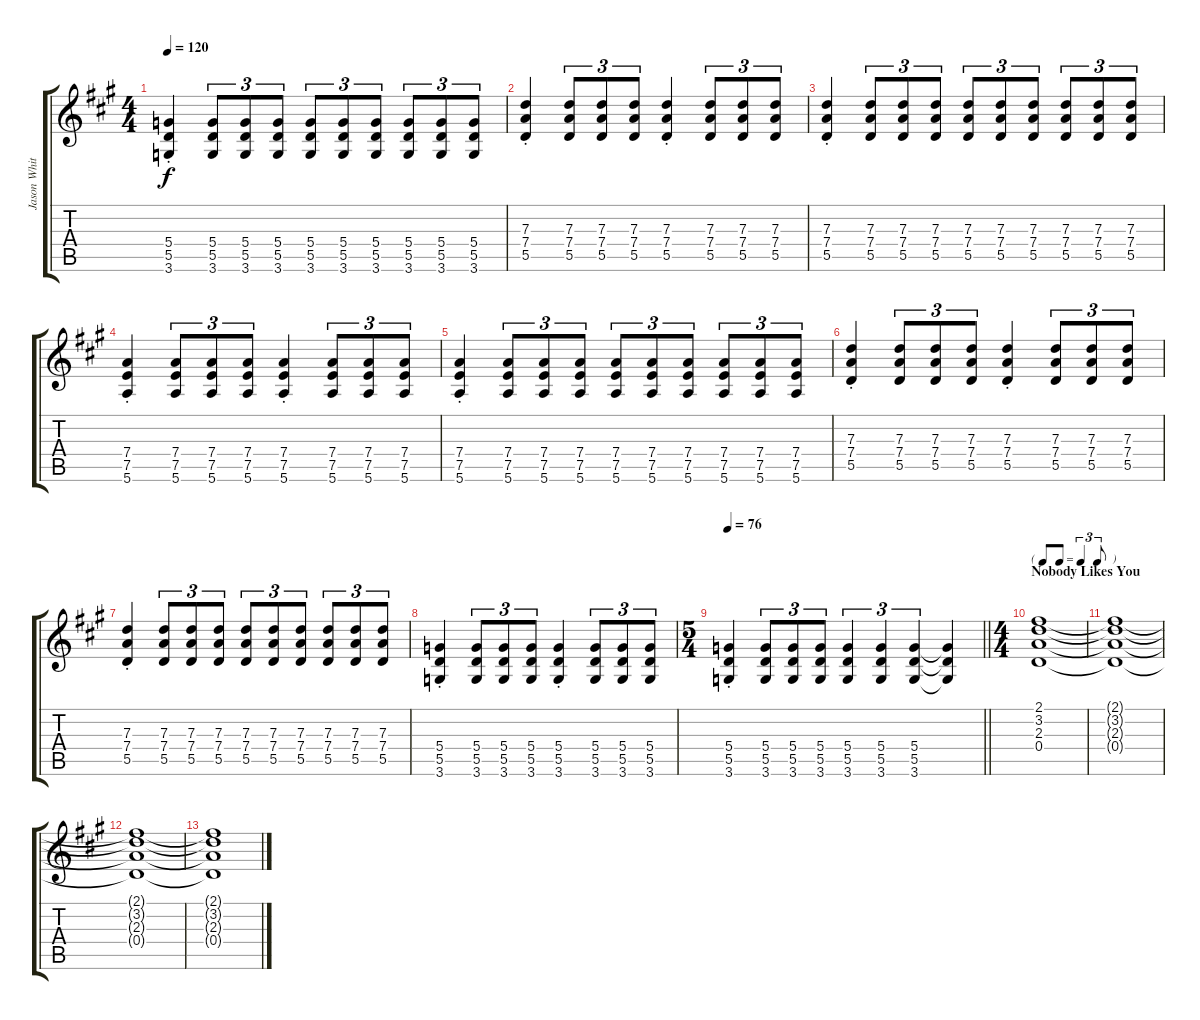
\track ("Jason White (Lead Guitar)" "Jason Whit") {instrument distortionguitar}
\staff {score tabs}
\tuning (E4 B3 G3 D3 A2 E2) {hide}
\ts (4 4)
\tempo 120
\clef g2
\ks a
(5.4{st} 5.5{st} 3.6{st}).4{dy f} (5.4 5.5 3.6).8{tu (3 2)} (5.4 5.5 3.6).8{tu (3 2)} (5.4 5.5 3.6).8{tu (3 2)} (5.4 5.5 3.6).8{tu (3 2)} (5.4 5.5 3.6).8{tu (3 2)} (5.4 5.5 3.6).8{tu (3 2)} (5.4 5.5 3.6).8{tu (3 2)} (5.4 5.5 3.6).8{tu (3 2)} (5.4 5.5 3.6).8{tu (3 2)} |
(7.3{st} 7.4{st} 5.5{st}).4 (7.3 7.4 5.5).8{tu (3 2)} (7.3 7.4 5.5).8{tu (3 2)} (7.3 7.4 5.5).8{tu (3 2)} (7.3{st} 7.4{st} 5.5{st}).4 (7.3 7.4 5.5).8{tu (3 2)} (7.3 7.4 5.5).8{tu (3 2)} (7.3 7.4 5.5).8{tu (3 2)} |
(7.3{st} 7.4{st} 5.5{st}).4 (7.3 7.4 5.5).8{tu (3 2)} (7.3 7.4 5.5).8{tu (3 2)} (7.3 7.4 5.5).8{tu (3 2)} (7.3 7.4 5.5).8{tu (3 2)} (7.3 7.4 5.5).8{tu (3 2)} (7.3 7.4 5.5).8{tu (3 2)} (7.3 7.4 5.5).8{tu (3 2)} (7.3 7.4 5.5).8{tu (3 2)} (7.3 7.4 5.5).8{tu (3 2)} |
(7.4{st} 7.5{st} 5.6{st}).4 (7.4 7.5 5.6).8{tu (3 2)} (7.4 7.5 5.6).8{tu (3 2)} (7.4 7.5 5.6).8{tu (3 2)} (7.4{st} 7.5{st} 5.6{st}).4 (7.4 7.5 5.6).8{tu (3 2)} (7.4 7.5 5.6).8{tu (3 2)} (7.4 7.5 5.6).8{tu (3 2)} |
(7.4{st} 7.5{st} 5.6{st}).4 (7.4 7.5 5.6).8{tu (3 2)} (7.4 7.5 5.6).8{tu (3 2)} (7.4 7.5 5.6).8{tu (3 2)} (7.4 7.5 5.6).8{tu (3 2)} (7.4 7.5 5.6).8{tu (3 2)} (7.4 7.5 5.6).8{tu (3 2)} (7.4 7.5 5.6).8{tu (3 2)} (7.4 7.5 5.6).8{tu (3 2)} (7.4 7.5 5.6).8{tu (3 2)} |
(7.3{st} 7.4{st} 5.5{st}).4 (7.3 7.4 5.5).8{tu (3 2)} (7.3 7.4 5.5).8{tu (3 2)} (7.3 7.4 5.5).8{tu (3 2)} (7.3{st} 7.4{st} 5.5{st}).4 (7.3 7.4 5.5).8{tu (3 2)} (7.3 7.4 5.5).8{tu (3 2)} (7.3 7.4 5.5).8{tu (3 2)} |
(7.3{st} 7.4{st} 5.5{st}).4 (7.3 7.4 5.5).8{tu (3 2)} (7.3 7.4 5.5).8{tu (3 2)} (7.3 7.4 5.5).8{tu (3 2)} (7.3 7.4 5.5).8{tu (3 2)} (7.3 7.4 5.5).8{tu (3 2)} (7.3 7.4 5.5).8{tu (3 2)} (7.3 7.4 5.5).8{tu (3 2)} (7.3 7.4 5.5).8{tu (3 2)} (7.3 7.4 5.5).8{tu (3 2)} |
(5.4{st} 5.5{st} 3.6{st}).4 (5.4 5.5 3.6).8{tu (3 2)} (5.4 5.5 3.6).8{tu (3 2)} (5.4 5.5 3.6).8{tu (3 2)} (5.4{st} 5.5{st} 3.6{st}).4 (5.4 5.5 3.6).8{tu (3 2)} (5.4 5.5 3.6).8{tu (3 2)} (5.4 5.5 3.6).8{tu (3 2)} |
\ts (5 4)
\tempo 76
\barLineRight lightlight
(5.4{st} 5.5{st} 3.6{st}).4 (5.4 5.5 3.6).8{tu (3 2)} (5.4 5.5 3.6).8{tu (3 2)} (5.4 5.5 3.6).8{tu (3 2)} (5.4 5.5 3.6).4{tu (3 2)} (5.4 5.5 3.6).4{tu (3 2)} (5.4 5.5 3.6).4{tu (3 2)} (5.4{t} 5.5{t} 3.6{t}).4 |
\ts (4 4)
\tf triplet8th
\section ("" "Nobody Likes You")
(2.1 3.2 2.3 0.4).1 |
(2.1{t} 3.2{t} 2.3{t} 0.4{t}).1 |
(2.1{t} 3.2{t} 2.3{t} 0.4{t}).1 |
(2.1{t} 3.2{t} 2.3{t} 0.4{t}).1
